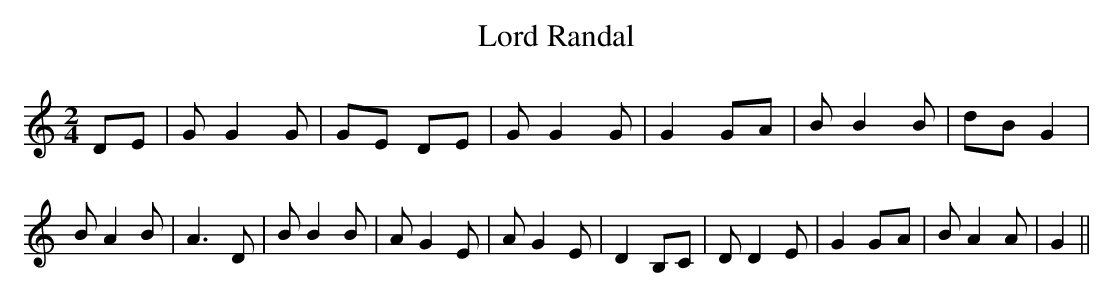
X:1
T:Lord Randal
M:2/4
L:1/8
K:C
 DE| G G2 G| GE DE| G G2 G| G2 GA| B B2 B| dB G2| B A2 B| A3 D| B B2 B|\
 A G2 E| A G2 E| D2 B,C| D D2 E| G2G-A| B A2 A| G2||
